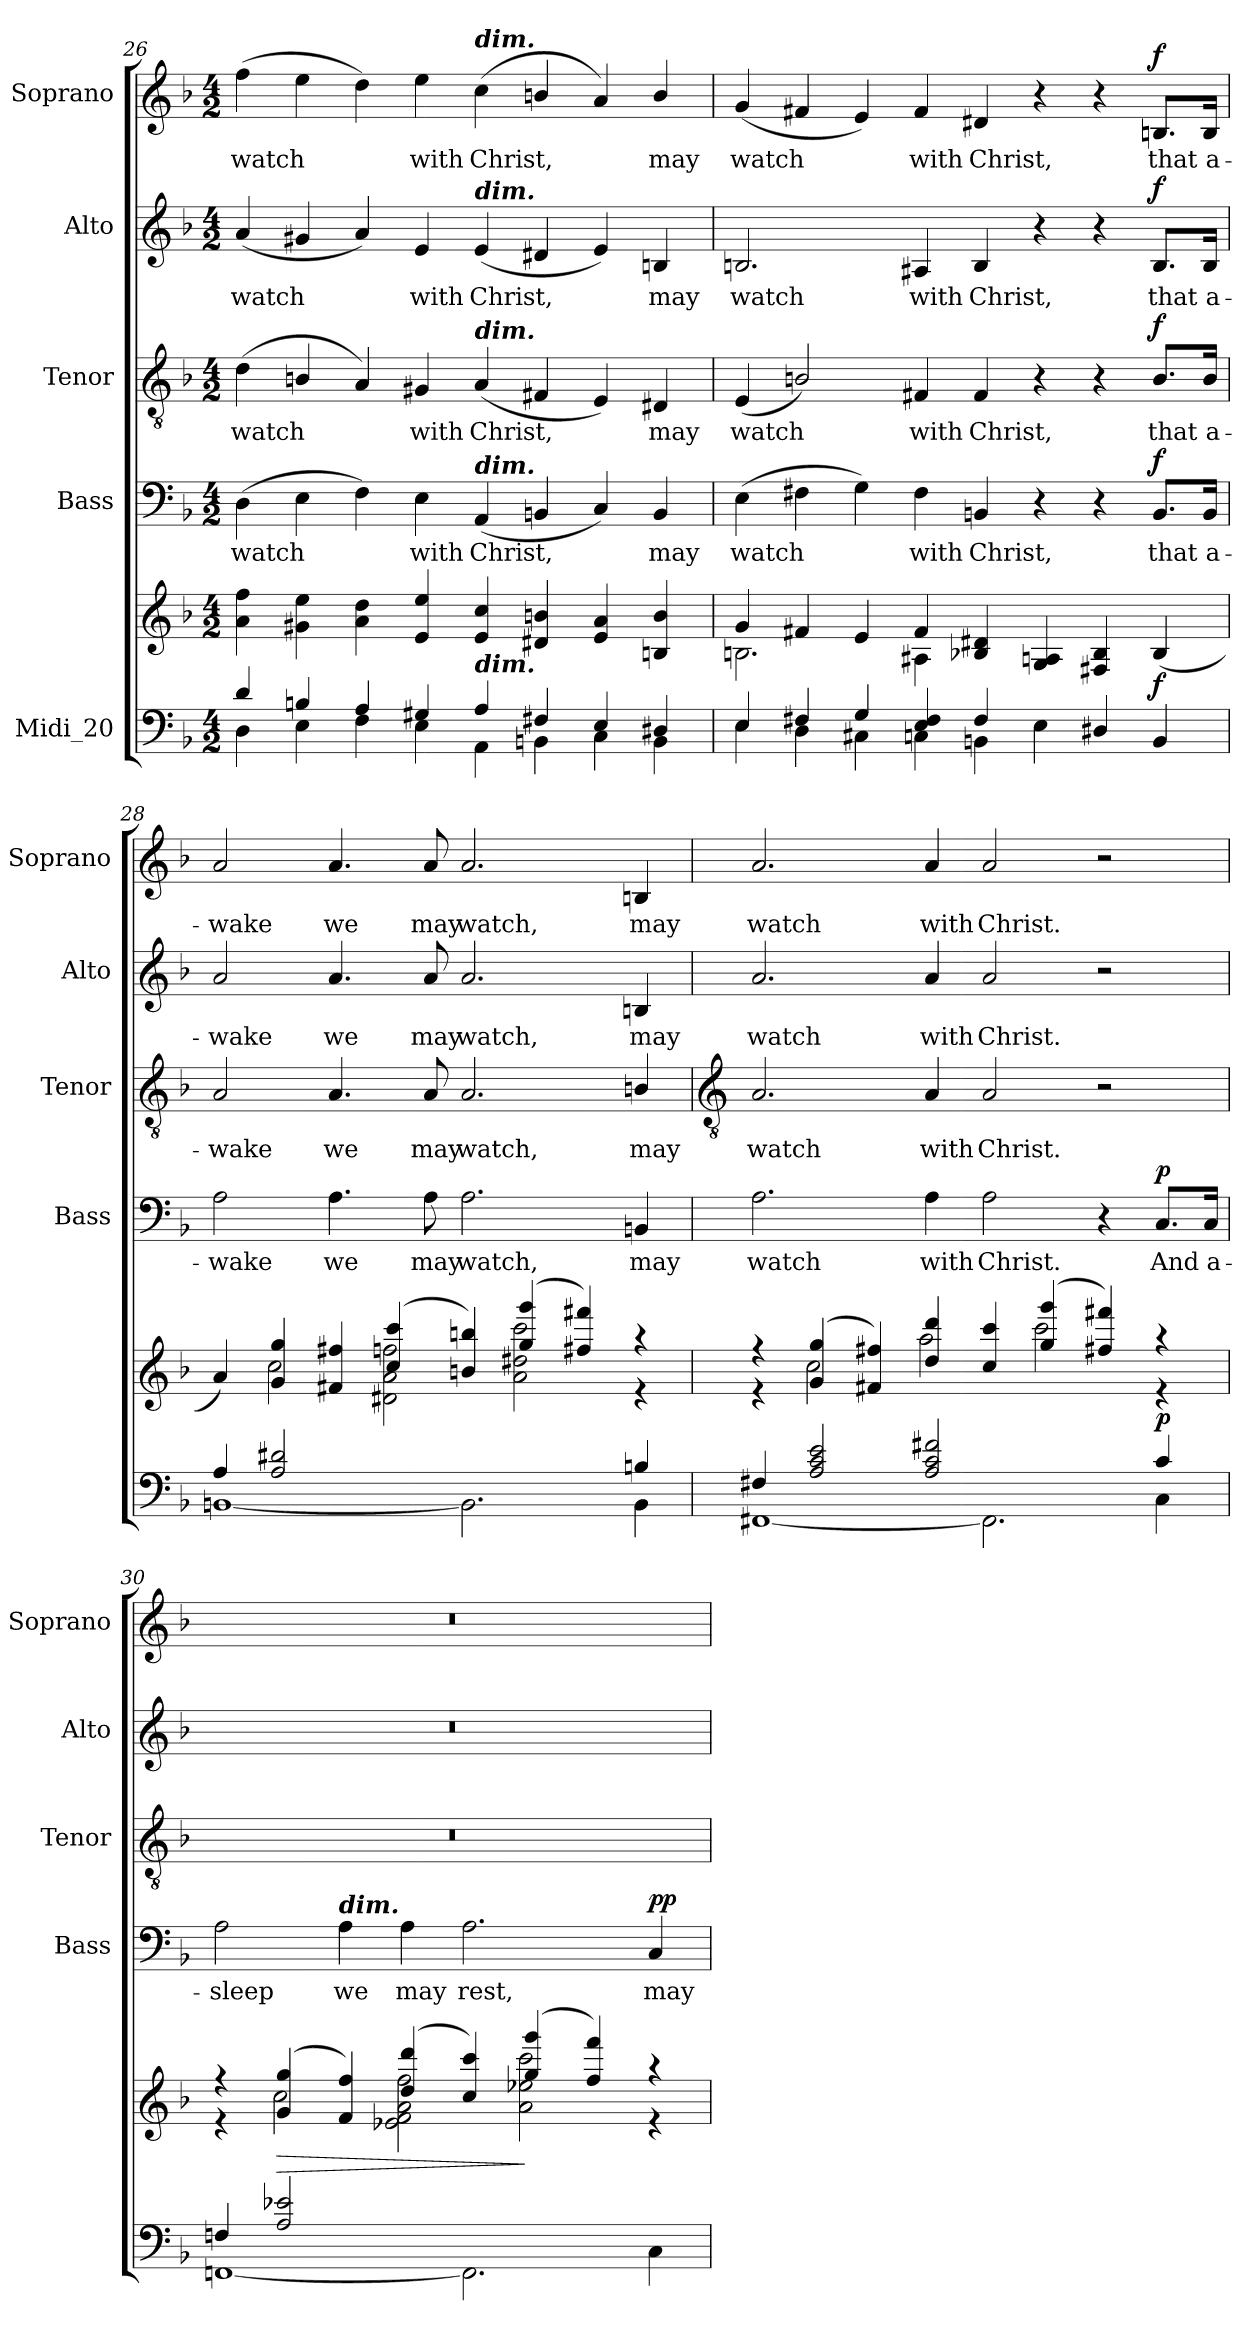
**kern	**kern	**dynam	**kern	**text	**dynam	**kern	**text	**dynam	**kern	**text	**dynam	**kern	**text	**dynam
*part5	*part5	*part5	*part4	*part4	*part4	*part3	*part3	*part3	*part2	*part2	*part2	*part1	*part1	*part1
*staff6	*staff5	*staff5/6	*staff4	*staff4	*staff4	*staff3	*staff3	*staff3	*staff2	*staff2	*staff2	*staff1	*staff1	*staff1
*I"Midi_20	*	*	*I"Bass	*	*	*I"Tenor	*	*	*I"Alto	*	*	*I"Soprano	*	*
*	*	*	*I'Bass	*	*	*I'Tenor	*	*	*I'Alto	*	*	*I'Soprano	*	*
!!LO:LB:g=z
*clefF4	*clefG2	*	*clefF4	*	*	*clefGv2	*	*	*clefG2	*	*	*clefG2	*	*
*k[b-]	*k[b-]	*	*k[b-]	*	*	*k[b-]	*	*	*k[b-]	*	*	*k[b-]	*	*
*F:	*F:	*	*F:	*	*	*F:	*	*	*F:	*	*	*F:	*	*
*M4/2	*M4/2	*	*M4/2	*	*	*M4/2	*	*	*M4/2	*	*	*M4/2	*	*
=26	=26	=26	=26	=26	=26	=26	=26	=26	=26	=26	=26	=26	=26	=26
*^	*^	*	*	*	*	*	*	*	*	*	*	*	*	*
!	!	!	!	!	!	!LO:LY:b	!	!	!LO:LY:b	!	!	!LO:LY:b	!	!	!LO:LY:b	!
4d/	4D\	2ryy	4a\ 4ff\	.	(>4D	watch	.	(<4d	watch	.	(<4a	watch	.	(>4ff	watch	.
4Bn/	4E\	.	4g#X\ 4ee\	.	4E	.	.	4Bn/	.	.	4g#X	.	.	4ee	.	.
4A/	4F\	4ryy	4a\ 4dd\	.	4F)	.	.	4A)	.	.	4a)	.	.	4dd)	.	.
!	!	!	!	!	!	!LO:LY:b	!	!	!LO:LY:b	!	!	!LO:LY:b	!	!	!LO:LY:b	!
4G#X/	4E\	4e/ 4ee/	4ryy	.	4E	with	.	4G#X	with	.	4e	with	.	4ee	with	.
!	!	!	!	!	!	!	!	!	!	!	!	!	!	!LO:TX:a:Bi:t=dim.	!	!
!	!	!	!	!	!	!	!	!	!	!	!LO:TX:a:Bi:t=dim.	!	!	!	!	!
!	!	!	!	!	!	!	!	!LO:TX:a:Bi:t=dim.	!	!	!	!	!	!	!	!
!	!	!	!	!	!LO:TX:a:Bi:t=dim.	!	!	!	!	!	!	!	!	!	!	!
!LO:TX:a:Bi:t=dim.	!	!	!	!	!	!	!	!	!	!	!	!	!	!	!	!
!	!	!	!	!	!	!LO:LY:b	!	!	!LO:LY:b	!	!	!LO:LY:b	!	!	!LO:LY:b	!
4A/	4AA\	4e/ 4cc/	2ryy	.	(<4AA	Christ,	.	(<4A	Christ,	.	(<4e	Christ,	.	(<4cc	Christ,	.
4F#X/	4BBn\	4d#X/ 4bn/	.	.	4BBn	.	.	4F#X	.	.	4d#X	.	.	4bn/	.	.
4E/	4C\	4e/ 4a/	2ryy	.	4C)	.	.	4E)	.	.	4e)	.	.	4a)	.	.
!	!	!	!	!	!	!LO:LY:b	!	!	!LO:LY:b	!	!	!LO:LY:b	!	!	!LO:LY:b	!
4D#X/	4BB\	4Bn/ 4b/	.	.	4BB	may	.	4D#X	may	.	4Bn	may	.	4b/	may	.
=27	=27	=27	=27	=27	=27	=27	=27	=27	=27	=27	=27	=27	=27	=27	=27	=27
!	!	!	!	!	!	!LO:LY:b	!	!	!LO:LY:b	!	!	!LO:LY:b	!	!	!LO:LY:b	!
4E/	4E\	4g/	2.Bn\	.	(>4E	watch	.	(<4E	watch	.	2.Bn	watch	.	(<4g	watch	.
4F#X/	4D\	4f#X/	.	.	4F#X	.	.	2Bn/)	.	.	.	.	.	4f#X	.	.
4G/	4C#X\	4e/	.	.	4G)	.	.	.	.	.	.	.	.	4e)	.	.
!	!	!	!	!	!	!LO:LY:b	!	!	!LO:LY:b	!	!	!LO:LY:b	!	!	!LO:LY:b	!
4E/ 4F#/	4Cn\	4f#/	4A#X\	.	4F#	with	.	4F#X	with	.	4A#X	with	.	4f#	with	.
!	!	!	!	!	!	!LO:LY:b	!	!	!LO:LY:b	!	!	!LO:LY:b	!	!	!LO:LY:b	!
4F#/	4BBn\	4B-/ 4d#X/	2ryy	.	4BBn	Christ,	.	4F#	Christ,	.	4B	Christ,	.	4d#X	Christ,	.
4ryy	4E\	4G/ 4A/	.	.	4r	.	.	4r	.	.	4r	.	.	4r	.	.
4D#X/	2ryy	4F#X/ 4B-/	2ryy	.	4r	.	.	4r	.	.	4r	.	.	4r	.	.
!	!	!	!	!LO:DY:b	!	!LO:LY:b	!LO:DY:b	!	!LO:LY:b	!LO:DY:b	!	!LO:LY:b	!LO:DY:b	!	!LO:LY:b	!LO:DY:b
(>4BB/	.	(>4B-/	.	f	8.BB/L	that	f	8.B/L	that	f	8.B/L	that	f	8.Bn/L	that	f
!	!	!	!	!	!	!LO:LY:b	!	!	!LO:LY:b	!	!	!LO:LY:b	!	!	!LO:LY:b	!
.	.	.	.	.	16BB/Jk	a-	.	16B/Jk	a-	.	16B/Jk	a-	.	16B/Jk	a-	.
=28	=28	=28	=28	=28	=28	=28	=28	=28	=28	=28	=28	=28	=28	=28	=28	=28
!	!	!	!	!	!	!LO:LY:b	!	!	!LO:LY:b	!	!	!LO:LY:b	!	!	!LO:LY:b	!
4A/	[1BBn\	4a/)	4ryy	.	2A	-wake	.	2A	-wake	.	2a	-wake	.	2a	-wake	.
2A/ 2d#X/	.	4g/ 4gg/	2cc\	.	.	.	.	.	.	.	.	.	.	.	.	.
!	!	!	!	!	!	!LO:LY:b	!	!	!LO:LY:b	!	!	!LO:LY:b	!	!	!LO:LY:b	!
.	.	4f#X/ 4ff#X/)	.	.	4.A	we	.	4.A	we	.	4.a	we	.	4.a	we	.
4ryy	.	(>4cc/ 4ccc/	2d#X\ 2a\ 2ff\	.	.	.	.	.	.	.	.	.	.	.	.	.
!	!	!	!	!	!	!LO:LY:b	!	!	!LO:LY:b	!	!	!LO:LY:b	!	!	!LO:LY:b	!
.	.	.	.	.	8A	may	.	8A	may	.	8a	may	.	8a	may	.
!	!	!	!	!	!	!LO:LY:b	!	!	!LO:LY:b	!	!	!LO:LY:b	!	!	!LO:LY:b	!
2ryy	2.BB\]	4bn/ 4bbn/)	.	.	2.A	watch,	.	2.A	watch,	.	2.a	watch,	.	2.a	watch,	.
.	.	(>4gg/ 4ggg/	2a\ 2dd#X\ 2ccc\	.	.	.	.	.	.	.	.	.	.	.	.	.
4ryy	.	4ff#X/ 4fff#X/)	.	.	.	.	.	.	.	.	.	.	.	.	.	.
!	!	!	!	!	!	!LO:LY:b	!	!	!LO:LY:b	!	!	!LO:LY:b	!	!	!LO:LY:b	!
4Bn/	4BB\	4r	4r	.	4BBn	may	.	4Bn/	may	.	4Bn	may	.	4Bn	may	.
!!LO:LB:g=z
=29	=29	=29	=29	=29	=29	=29	=29	=29	=29	=29	=29	=29	=29	=29	=29	=29
*	*	*	*	*	*	*	*	*clefGv2	*	*	*	*	*	*	*	*
!	!	!	!	!	!	!LO:LY:b	!	!	!LO:LY:b	!	!	!LO:LY:b	!	!	!LO:LY:b	!
4F#X/	[1FF#X\	4r	4r	.	2.A	watch	.	2.A	watch	.	2.a	watch	.	2.a	watch	.
2A/ 2c/ 2e/	.	(>4g/ 4gg/	2cc\	.	.	.	.	.	.	.	.	.	.	.	.	.
.	.	4f#X/ 4ff#X/)	.	.	.	.	.	.	.	.	.	.	.	.	.	.
!	!	!	!	!	!	!LO:LY:b	!	!	!LO:LY:b	!	!	!LO:LY:b	!	!	!LO:LY:b	!
2A/ 2c/ 2f#X/	.	4dd/ 4ddd/	2aa\	.	4A	with	.	4A	with	.	4a	with	.	4a	with	.
!	!	!	!	!	!	!LO:LY:b	!	!	!LO:LY:b	!	!	!LO:LY:b	!	!	!LO:LY:b	!
.	2.FF#\]	4cc/ 4ccc/	.	.	2A	Christ.	.	2A	Christ.	.	2a	Christ.	.	2a	Christ.	.
4ryy	.	(>4gg/ 4ggg/	2ccc\	.	.	.	.	.	.	.	.	.	.	.	.	.
4ryy	.	4ff#X/ 4fff#X/)	.	.	4r	.	.	2r	.	.	2r	.	.	2r	.	.
!	!	!	!	!LO:DY:a=2	!	!LO:LY:b	!LO:DY:b	!	!	!	!	!	!	!	!	!
4c/	4C\	4r	4r	p	8.C/L	And	p	.	.	.	.	.	.	.	.	.
!	!	!	!	!	!	!LO:LY:b	!	!	!	!	!	!	!	!	!	!
.	.	.	.	.	16C/Jk	a-	.	.	.	.	.	.	.	.	.	.
=30	=30	=30	=30	=30	=30	=30	=30	=30	=30	=30	=30	=30	=30	=30	=30	=30
!	!	!	!	!	!	!LO:LY:b	!	!	!	!	!	!	!	!	!	!
4Fn/	[1FFn\	4r	4r	.	2A	-sleep	.	0r	.	.	0r	.	.	0r	.	.
!	!	!	!	!LO:HP:b	!	!	!	!	!	!	!	!	!	!	!	!
2A/ 2e-X/	.	(>4g/ 4gg/	2cc\	>	.	.	.	.	.	.	.	.	.	.	.	.
!	!	!	!	!	!LO:TX:a:Bi:t=dim.	!	!	!	!	!	!	!	!	!	!	!
!	!	!	!	!	!	!LO:LY:b	!	!	!	!	!	!	!	!	!	!
.	.	4f/ 4ff/)	.	.	4A	we	.	.	.	.	.	.	.	.	.	.
!	!	!	!	!	!	!LO:LY:b	!	!	!	!	!	!	!	!	!	!
4ryy	.	(>4dd/ 4ddd/	2e-X\ 2f\ 2a\ 2ff\	.	4A	may	.	.	.	.	.	.	.	.	.	.
!	!	!	!	!	!	!LO:LY:b	!	!	!	!	!	!	!	!	!	!
2ryy	2.FF\]	4cc/ 4ccc/)	.	.	2.A	rest,	.	.	.	.	.	.	.	.	.	.
.	.	(>4gg/ 4ggg/	2a\ 2ee-X\ 2ccc\	]	.	.	.	.	.	.	.	.	.	.	.	.
2ryy	.	4ff/ 4fff/)	.	.	.	.	.	.	.	.	.	.	.	.	.	.
!	!	!	!	!	!	!LO:LY:b	!LO:DY:b	!	!	!	!	!	!	!	!	!
.	4C\	4r	4r	.	4C	may	pp	.	.	.	.	.	.	.	.	.
*v	*v	*	*	*	*	*	*	*	*	*	*	*	*	*	*	*
*	*v	*v	*	*	*	*	*	*	*	*	*	*	*	*	*
=	=	=	=	=	=	=	=	=	=	=	=	=	=	=
*-	*-	*-	*-	*-	*-	*-	*-	*-	*-	*-	*-	*-	*-	*-
